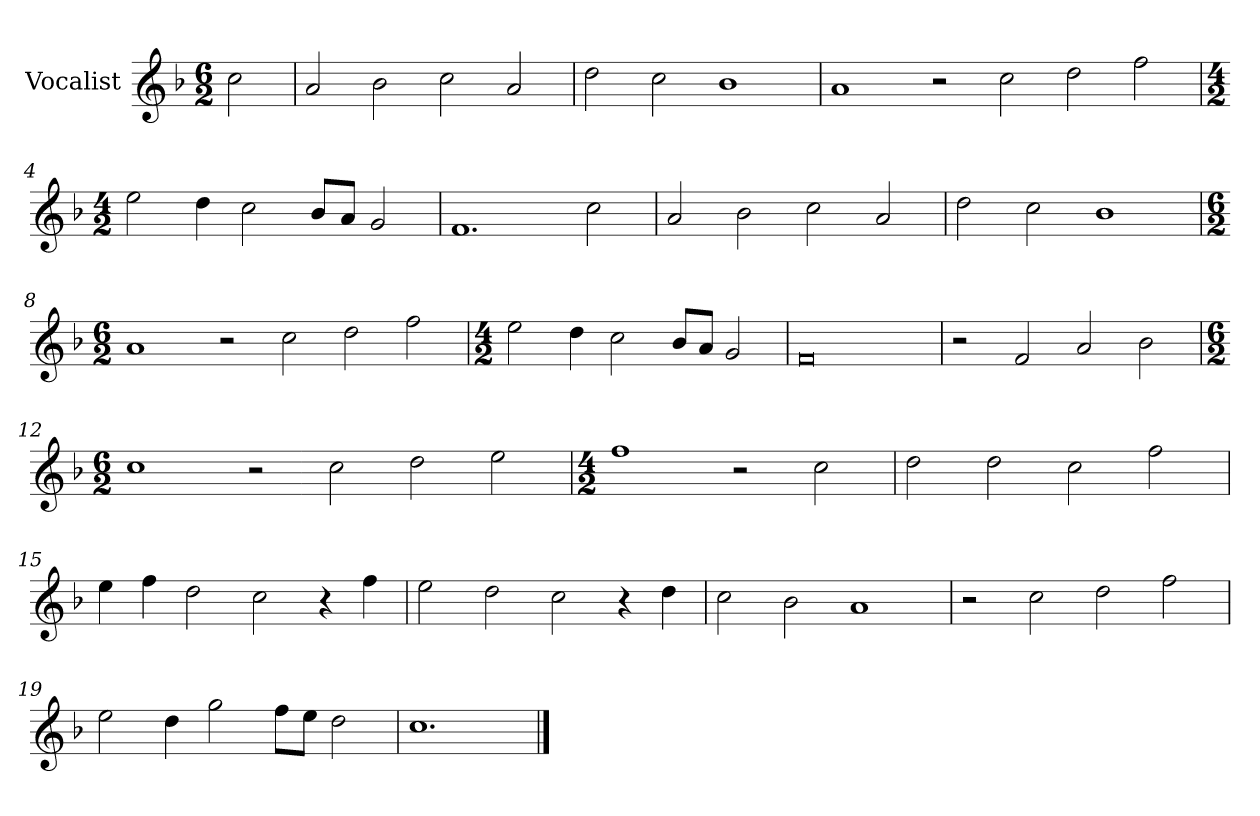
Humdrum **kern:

**kern
*part1
*staff1
*I"Vocalist
*k[b-]
*F:
*M6/2
=
2cc
=1
2a
2b-
2cc
2a
=2
2dd
2cc
1b-
=3
1a
2r
2cc
2dd
2ff
=4
*M4/2
2ee
4dd
2cc
8b-L
8aJ
2g
=5
1.f
2cc
=6
2a
2b-
2cc
2a
=7
2dd
2cc
1b-
=8
*M6/2
1a
2r
2cc
2dd
2ff
=9
*M4/2
2ee
4dd
2cc
8b-L
8aJ
2g
=10
0f
=11
2r
2f
2a
2b-
=12
*M6/2
1cc
2r
2cc
2dd
2ee
=13
*M4/2
1ff
2r
2cc
=14
2dd
2dd
2cc
2ff
=15
4ee
4ff
2dd
2cc
4r
4ff
=16
2ee
2dd
2cc
4r
4dd
=17
2cc
2b-
1a
=18
2r
2cc
2dd
2ff
=19
2ee
4dd
2gg
8ffL
8eeJ
2dd
=20
1.cc
==
*-
